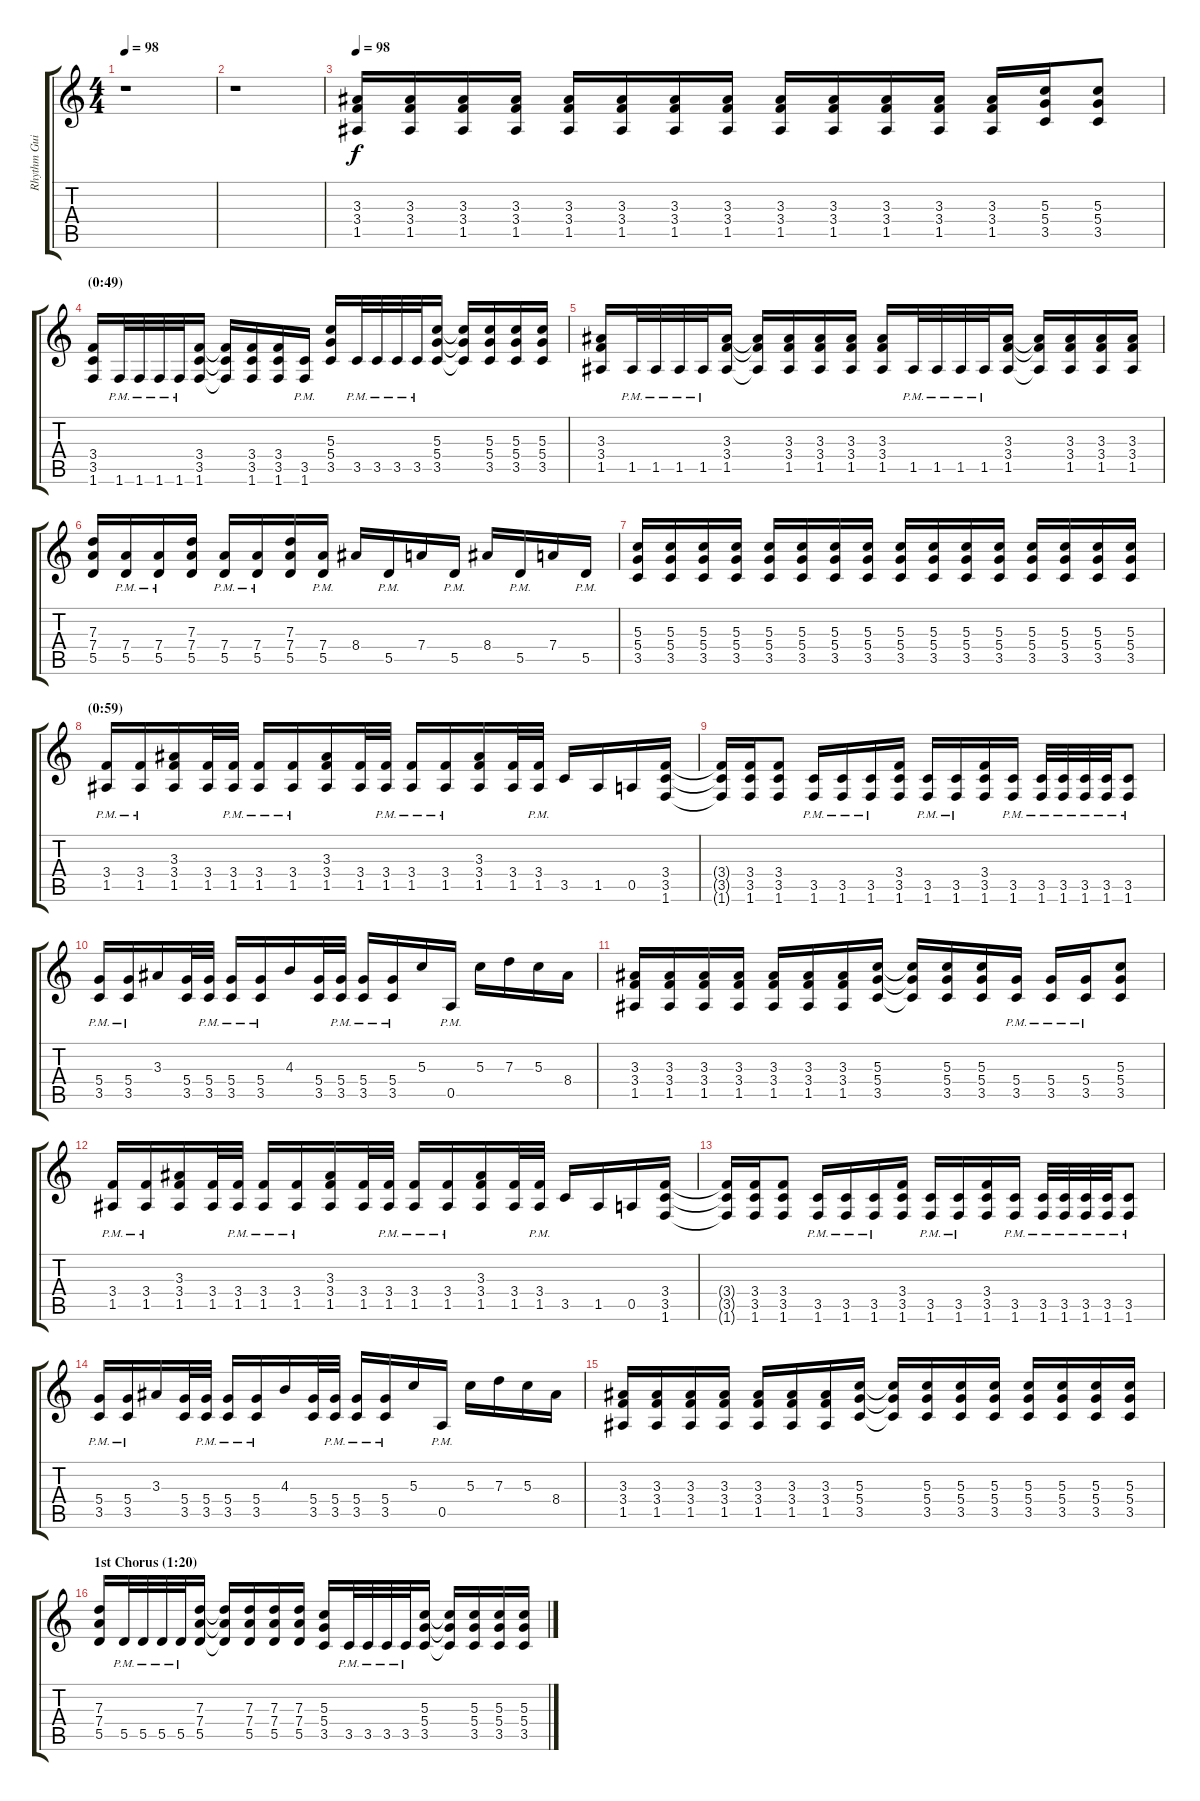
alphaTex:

\track ("Rhythm Guitar" "Rhythm Gui") {instrument distortionguitar}
\staff {score tabs}
\tuning (E4 B3 G3 D3 A2 E2) {hide}
\ts (4 4)
\tempo 98
\clef g2
\ks c
r.1{dy f} |
r.1 |
\tempo 98
(3.3 3.4 1.5).16 (3.3 3.4 1.5).16 (3.3 3.4 1.5).16 (3.3 3.4 1.5).16 (3.3 3.4 1.5).16 (3.3 3.4 1.5).16 (3.3 3.4 1.5).16 (3.3 3.4 1.5).16 (3.3 3.4 1.5).16 (3.3 3.4 1.5).16 (3.3 3.4 1.5).16 (3.3 3.4 1.5).16 (3.3 3.4 1.5).16 (5.3 5.4 3.5).16 (5.3 5.4 3.5).8 |
\section ("" "(0:49)")
(3.4 3.5 1.6).16 1.6{pm}.32 1.6{pm}.32 1.6{pm}.32 1.6{pm}.32 (3.4 3.5 1.6).16 (3.4{t} 3.5{t} 1.6{t}).16 (3.4 3.5 1.6).16 (3.4 3.5 1.6).16 (3.5{pm} 1.6{pm}).16 (5.3 5.4 3.5).16 3.5{pm}.32 3.5{pm}.32 3.5{pm}.32 3.5{pm}.32 (5.3 5.4 3.5).16 (5.3{t} 5.4{t} 3.5{t}).16 (5.3 5.4 3.5).16 (5.3 5.4 3.5).16 (5.3 5.4 3.5).16 |
(3.3 3.4 1.5).16 1.5{pm}.32 1.5{pm}.32 1.5{pm}.32 1.5{pm}.32 (3.3 3.4 1.5).16 (3.3{t} 3.4{t} 1.5{t}).16 (3.3 3.4 1.5).16 (3.3 3.4 1.5).16 (3.3 3.4 1.5).16 (3.3 3.4 1.5).16 1.5{pm}.32 1.5{pm}.32 1.5{pm}.32 1.5{pm}.32 (3.3 3.4 1.5).16 (3.3{t} 3.4{t} 1.5{t}).16 (3.3 3.4 1.5).16 (3.3 3.4 1.5).16 (3.3 3.4 1.5).16 |
(7.3 7.4 5.5).16 (7.4{pm} 5.5{pm}).16 (7.4{pm} 5.5{pm}).16 (7.3 7.4 5.5).16 (7.4{pm} 5.5{pm}).16 (7.4{pm} 5.5{pm}).16 (7.3 7.4 5.5).16 (7.4{pm} 5.5{pm}).16 8.4.16 5.5{pm}.16 7.4.16 5.5{pm}.16 8.4.16 5.5{pm}.16 7.4.16 5.5{pm}.16 |
(5.3 5.4 3.5).16 (5.3 5.4 3.5).16 (5.3 5.4 3.5).16 (5.3 5.4 3.5).16 (5.3 5.4 3.5).16 (5.3 5.4 3.5).16 (5.3 5.4 3.5).16 (5.3 5.4 3.5).16 (5.3 5.4 3.5).16 (5.3 5.4 3.5).16 (5.3 5.4 3.5).16 (5.3 5.4 3.5).16 (5.3 5.4 3.5).16 (5.3 5.4 3.5).16 (5.3 5.4 3.5).16 (5.3 5.4 3.5).16 |
\section ("" "(0:59)")
(3.4{pm} 1.5{pm}).16 (3.4{pm} 1.5{pm}).16 (3.3 3.4 1.5).16 (3.4 1.5).32 (3.4{pm} 1.5{pm}).32 (3.4{pm} 1.5{pm}).16 (3.4{pm} 1.5{pm}).16 (3.3 3.4 1.5).16 (3.4 1.5).32 (3.4{pm} 1.5{pm}).32 (3.4{pm} 1.5{pm}).16 (3.4{pm} 1.5{pm}).16 (3.3 3.4 1.5).16 (3.4 1.5).32 (3.4{pm} 1.5{pm}).32 3.5.16 1.5.16 0.5.16 (3.4 3.5 1.6).16 |
(3.4{t} 3.5{t} 1.6{t}).16 (3.4 3.5 1.6).16 (3.4 3.5 1.6).8 (3.5{pm} 1.6{pm}).16 (3.5{pm} 1.6{pm}).16 (3.5{pm} 1.6{pm}).16 (3.4 3.5 1.6).16 (3.5{pm} 1.6{pm}).16 (3.5{pm} 1.6{pm}).16 (3.4 3.5 1.6).16 (3.5{pm} 1.6{pm}).16 (3.5{pm} 1.6{pm}).32 (3.5{pm} 1.6{pm}).32 (3.5{pm} 1.6{pm}).32 (3.5{pm} 1.6{pm}).32 (3.5{pm} 1.6{pm}).8 |
(5.4{pm} 3.5{pm}).16 (5.4{pm} 3.5{pm}).16 3.3.16 (5.4 3.5).32 (5.4{pm} 3.5{pm}).32 (5.4{pm} 3.5{pm}).16 (5.4{pm} 3.5{pm}).16 4.3.16 (5.4 3.5).32 (5.4{pm} 3.5{pm}).32 (5.4{pm} 3.5{pm}).16 (5.4{pm} 3.5{pm}).16 5.3.16 0.5{pm}.16 5.3.16 7.3.16 5.3.16 8.4.16 |
(3.3 3.4 1.5).16 (3.3 3.4 1.5).16 (3.3 3.4 1.5).16 (3.3 3.4 1.5).16 (3.3 3.4 1.5).16 (3.3 3.4 1.5).16 (3.3 3.4 1.5).16 (5.3 5.4 3.5).16 (5.3{t} 5.4{t} 3.5{t}).16 (5.3 5.4 3.5).16 (5.3 5.4 3.5).16 (5.4{pm} 3.5{pm}).16 (5.4{pm} 3.5{pm}).16 (5.4{pm} 3.5{pm}).16 (5.3 5.4 3.5).8 |
(3.4{pm} 1.5{pm}).16 (3.4{pm} 1.5{pm}).16 (3.3 3.4 1.5).16 (3.4 1.5).32 (3.4{pm} 1.5{pm}).32 (3.4{pm} 1.5{pm}).16 (3.4{pm} 1.5{pm}).16 (3.3 3.4 1.5).16 (3.4 1.5).32 (3.4{pm} 1.5{pm}).32 (3.4{pm} 1.5{pm}).16 (3.4{pm} 1.5{pm}).16 (3.3 3.4 1.5).16 (3.4 1.5).32 (3.4{pm} 1.5{pm}).32 3.5.16 1.5.16 0.5.16 (3.4 3.5 1.6).16 |
(3.4{t} 3.5{t} 1.6{t}).16 (3.4 3.5 1.6).16 (3.4 3.5 1.6).8 (3.5{pm} 1.6{pm}).16 (3.5{pm} 1.6{pm}).16 (3.5{pm} 1.6{pm}).16 (3.4 3.5 1.6).16 (3.5{pm} 1.6{pm}).16 (3.5{pm} 1.6{pm}).16 (3.4 3.5 1.6).16 (3.5{pm} 1.6{pm}).16 (3.5{pm} 1.6{pm}).32 (3.5{pm} 1.6{pm}).32 (3.5{pm} 1.6{pm}).32 (3.5{pm} 1.6{pm}).32 (3.5{pm} 1.6{pm}).8 |
(5.4{pm} 3.5{pm}).16 (5.4{pm} 3.5{pm}).16 3.3.16 (5.4 3.5).32 (5.4{pm} 3.5{pm}).32 (5.4{pm} 3.5{pm}).16 (5.4{pm} 3.5{pm}).16 4.3.16 (5.4 3.5).32 (5.4{pm} 3.5{pm}).32 (5.4{pm} 3.5{pm}).16 (5.4{pm} 3.5{pm}).16 5.3.16 0.5{pm}.16 5.3.16 7.3.16 5.3.16 8.4.16 |
(3.3 3.4 1.5).16 (3.3 3.4 1.5).16 (3.3 3.4 1.5).16 (3.3 3.4 1.5).16 (3.3 3.4 1.5).16 (3.3 3.4 1.5).16 (3.3 3.4 1.5).16 (5.3 5.4 3.5).16 (5.3{t} 5.4{t} 3.5{t}).16 (5.3 5.4 3.5).16 (5.3 5.4 3.5).16 (5.3 5.4 3.5).16 (5.3 5.4 3.5).16 (5.3 5.4 3.5).16 (5.3 5.4 3.5).16 (5.3 5.4 3.5).16 |
\section ("" "1st Chorus (1:20)")
(7.3 7.4 5.5).16 5.5{pm}.32 5.5{pm}.32 5.5{pm}.32 5.5{pm}.32 (7.3 7.4 5.5).16 (7.3{t} 7.4{t} 5.5{t}).16 (7.3 7.4 5.5).16 (7.3 7.4 5.5).16 (7.3 7.4 5.5).16 (5.3 5.4 3.5).16 3.5{pm}.32 3.5{pm}.32 3.5{pm}.32 3.5{pm}.32 (5.3 5.4 3.5).16 (5.3{t} 5.4{t} 3.5{t}).16 (5.3 5.4 3.5).16 (5.3 5.4 3.5).16 (5.3 5.4 3.5).16
